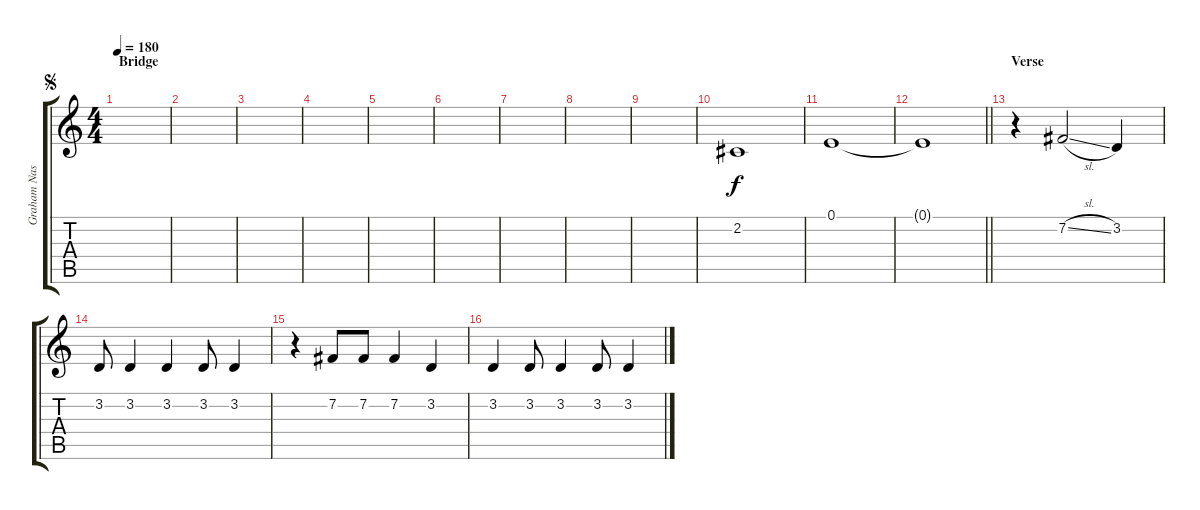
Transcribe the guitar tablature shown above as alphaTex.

\track ("Graham Nash" "Graham Nas") {instrument lead2sawtooth}
\staff {score tabs}
\tuning (E4 B3 G3 D3 A2 E2) {hide}
\ts (4 4)
\section ("" "Bridge")
\jump segno
\tempo 180
\clef g2
\ks c
|
|
|
|
|
|
|
|
|
2.2.1 |
0.1.1 |
\barLineRight lightlight
0.1{t}.1 |
\section ("" "Verse")
r.4 7.2{sl}.2 3.2.4 |
3.2.8 3.2.4 3.2.4 3.2.8 3.2.4 |
r.4 7.2.8 7.2.8 7.2.4 3.2.4 |
3.2.4 3.2.8 3.2.4 3.2.8 3.2.4
